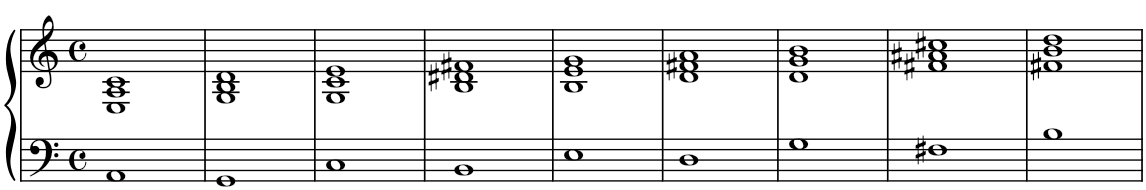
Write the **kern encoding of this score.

**kern	**kern
*part1	*part1
*staff2	*staff1
*I"Piano	*
*I'Pno.	*
*clefF4	*clefG2
*k[]	*k[]
*M4/4	*M4/4
*met(c)	*met(c)
=1	=1
1AA	1E 1A 1c
=2	=2
1GG	1G 1B 1d
=3	=3
1C	1G 1c 1e
=4	=4
1BB	1B 1d#X 1f#X
=5	=5
1E	1B 1e 1g
=6	=6
1D	1d 1f#X 1a
=7	=7
1G	1d 1g 1b
=8	=8
1F#X	1f#X 1a#X 1cc#X
=9	=9
1B	1f#X 1b 1dd
=	=
*-	*-
